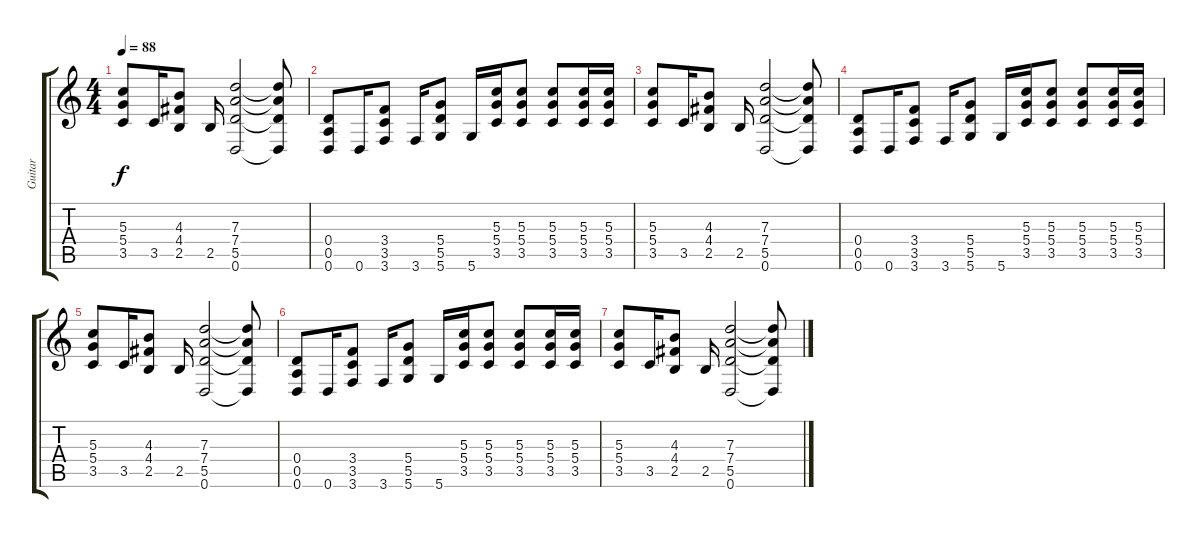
\track ("Guitar" "Guitar") {instrument distortionguitar}
\staff {score tabs}
\tuning (E4 B3 G3 D3 A2 D2) {hide}
\ts (4 4)
\tempo 88
\clef g2
\ks c
(5.3 5.4 3.5).8{dy f} 3.5.16{instrument electricguitarmuted} (4.3 4.4 2.5).8{instrument overdrivenguitar} 2.5.16{instrument electricguitarmuted} (7.3 7.4 5.5 0.6).2{instrument overdrivenguitar} (7.3{t} 7.4{t} 5.5{t} 0.6{t}).8 |
(0.4 0.5 0.6).8 0.6.16{instrument electricguitarmuted} (3.4 3.5 3.6).8{instrument overdrivenguitar} 3.6.16{instrument electricguitarmuted} (5.4 5.5 5.6).8{instrument overdrivenguitar} 5.6.16{instrument electricguitarmuted} (5.3 5.4 3.5).16{instrument overdrivenguitar} (5.3 5.4 3.5).8 (5.3 5.4 3.5).8 (5.3 5.4 3.5).16 (5.3 5.4 3.5).16 |
(5.3 5.4 3.5).8 3.5.16{instrument electricguitarmuted} (4.3 4.4 2.5).8{instrument overdrivenguitar} 2.5.16{instrument electricguitarmuted} (7.3 7.4 5.5 0.6).2{instrument overdrivenguitar} (7.3{t} 7.4{t} 5.5{t} 0.6{t}).8 |
(0.4 0.5 0.6).8 0.6.16{instrument electricguitarmuted} (3.4 3.5 3.6).8{instrument overdrivenguitar} 3.6.16{instrument electricguitarmuted} (5.4 5.5 5.6).8{instrument overdrivenguitar} 5.6.16{instrument electricguitarmuted} (5.3 5.4 3.5).16{instrument overdrivenguitar} (5.3 5.4 3.5).8 (5.3 5.4 3.5).8 (5.3 5.4 3.5).16 (5.3 5.4 3.5).16 |
(5.3 5.4 3.5).8 3.5.16 (4.3 4.4 2.5).8 2.5.16 (7.3 7.4 5.5 0.6).2 (7.3{t} 7.4{t} 5.5{t} 0.6{t}).8 |
(0.4 0.5 0.6).8 0.6.16 (3.4 3.5 3.6).8 3.6.16 (5.4 5.5 5.6).8 5.6.16 (5.3 5.4 3.5).16 (5.3 5.4 3.5).8 (5.3 5.4 3.5).8 (5.3 5.4 3.5).16 (5.3 5.4 3.5).16 |
(5.3 5.4 3.5).8 3.5.16 (4.3 4.4 2.5).8 2.5.16 (7.3 7.4 5.5 0.6).2 (7.3{t} 7.4{t} 5.5{t} 0.6{t}).8
